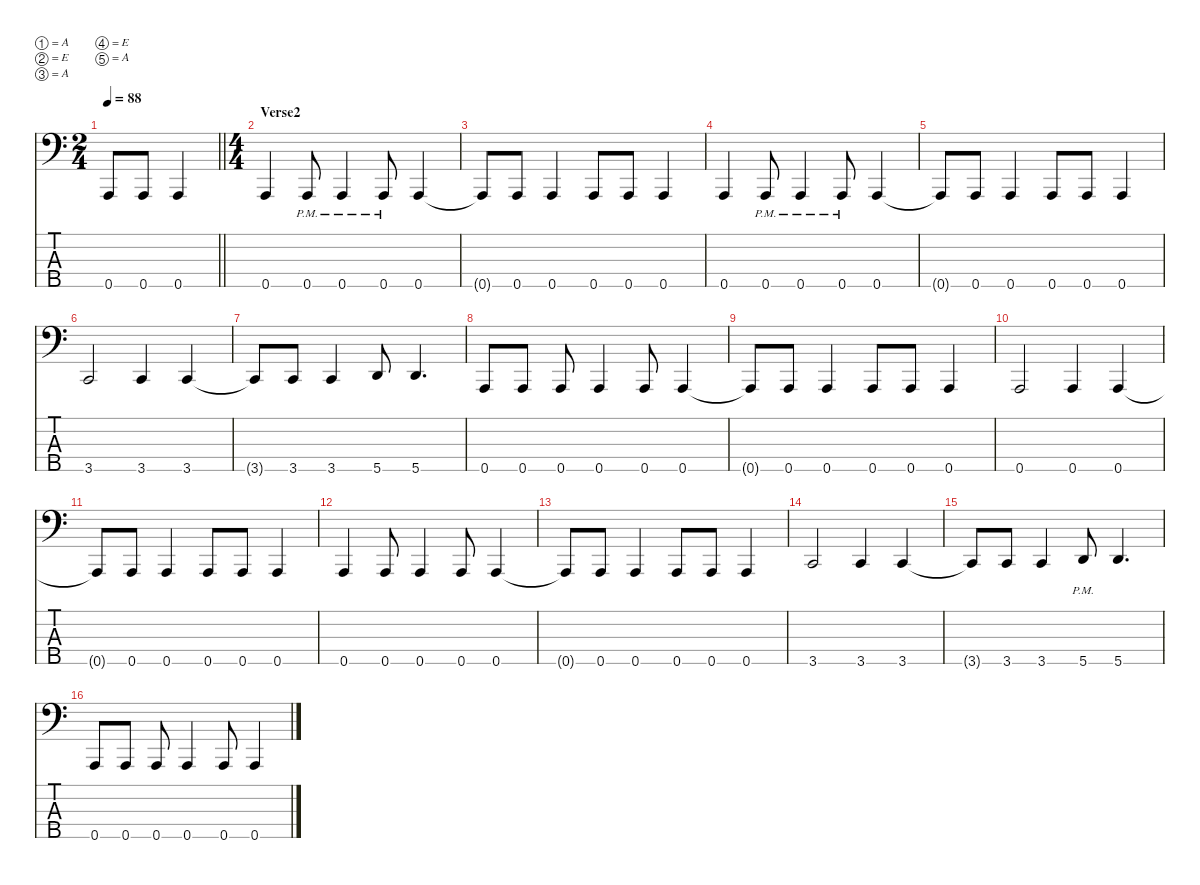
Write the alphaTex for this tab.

\defaultSystemsLayout 4
\hideDynamics
\bracketExtendMode nobrackets
\singleTrackTrackNamePolicy hidden
\multiTrackTrackNamePolicy hidden
\firstSystemTrackNameMode fullname
\otherSystemsTrackNameOrientation horizontal
\track ("Bass" "el.bs.") {instrument electricbasspick}
\staff {score tabs}
\tuning (A2 E2 A1 E1 A0)
\ts (2 4)
\beaming (8 2 2)
\tempo 88
\clef f4
\barLineRight lightlight
\ks c
0.5.8{dy f beam Up} 0.5.8{beam Up} 0.5.4{beam Up} |
\ts (4 4)
\beaming (8 2 2 2 2)
\section ("" "Verse2")
0.5.4{beam Up} 0.5{pm}.8{beam Up} 0.5{pm}.4{beam Up} 0.5{pm}.8{beam Up} 0.5.4{beam Up} |
0.5{t}.8{beam Up} 0.5.8{beam Up} 0.5.4{beam Up} 0.5.8{beam Up} 0.5.8{beam Up} 0.5.4{beam Up} |
0.5.4{beam Up} 0.5{pm}.8{beam Up} 0.5{pm}.4{beam Up} 0.5{pm}.8{beam Up} 0.5.4{beam Up} |
0.5{t}.8{beam Up} 0.5.8{beam Up} 0.5.4{beam Up} 0.5.8{beam Up} 0.5.8{beam Up} 0.5.4{beam Up} |
3.5.2{beam Up} 3.5.4{beam Up} 3.5.4{beam Up} |
3.5{t}.8{beam Up} 3.5.8{beam Up} 3.5.4{beam Up} 5.5.8{beam Up} 5.5.4{d beam Up} |
0.5.8{beam Up} 0.5.8{beam Up} 0.5.8{beam Up} 0.5.4{beam Up} 0.5.8{beam Up} 0.5.4{beam Up} |
0.5{t}.8{beam Up} 0.5.8{beam Up} 0.5.4{beam Up} 0.5.8{beam Up} 0.5.8{beam Up} 0.5.4{beam Up} |
0.5.2{beam Up} 0.5.4{beam Up} 0.5.4{beam Up} |
0.5{t}.8{beam Up} 0.5.8{beam Up} 0.5.4{beam Up} 0.5.8{beam Up} 0.5.8{beam Up} 0.5.4{beam Up} |
0.5.4{beam Up} 0.5.8{beam Up} 0.5.4{beam Up} 0.5.8{beam Up} 0.5.4{beam Up} |
0.5{t}.8{beam Up} 0.5.8{beam Up} 0.5.4{beam Up} 0.5.8{beam Up} 0.5.8{beam Up} 0.5.4{beam Up} |
3.5.2{beam Up} 3.5.4{beam Up} 3.5.4{beam Up} |
3.5{t}.8{beam Up} 3.5.8{beam Up} 3.5.4{beam Up} 5.5{pm}.8{beam Up} 5.5.4{d beam Up} |
0.5.8{beam Up} 0.5.8{beam Up} 0.5.8{beam Up} 0.5.4{beam Up} 0.5.8{beam Up} 0.5.4{beam Up}
